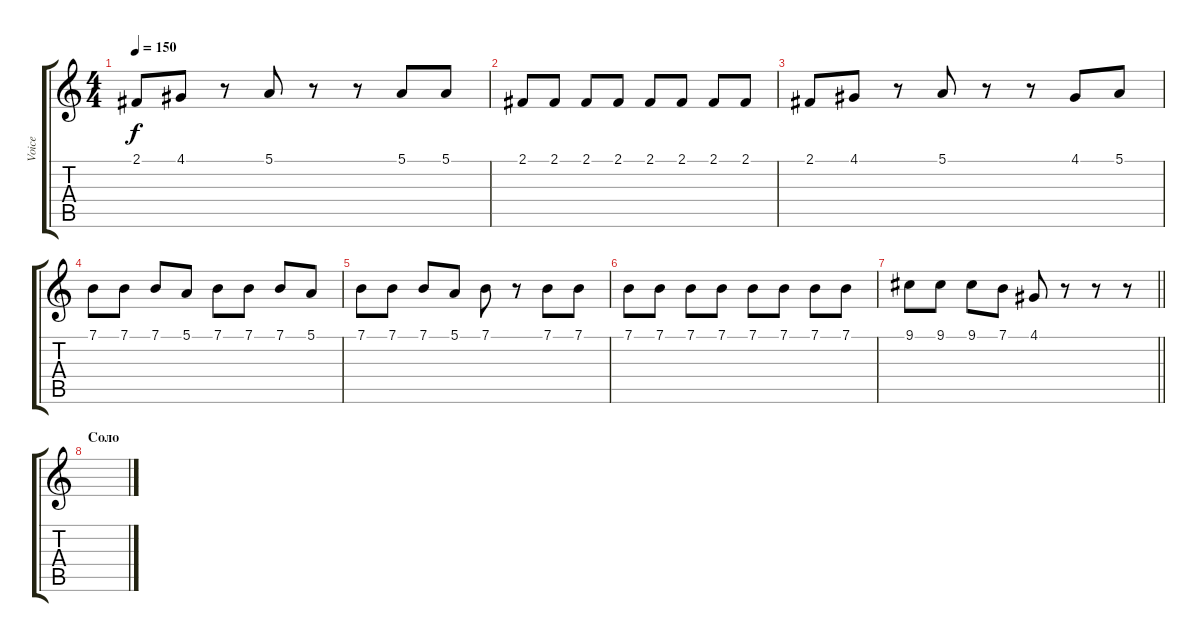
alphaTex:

\track ("Voice" "Voice") {instrument flute}
\staff {score tabs}
\tuning (E4 B3 G3 D3 A2 E2) {hide}
\ts (4 4)
\tempo 150
\clef g2
\ks c
2.1.8{dy f} 4.1.8 r.8 5.1.8 r.8 r.8 5.1.8 5.1.8 |
2.1.8 2.1.8 2.1.8 2.1.8 2.1.8 2.1.8 2.1.8 2.1.8 |
2.1.8 4.1.8 r.8 5.1.8 r.8 r.8 4.1.8 5.1.8 |
7.1.8 7.1.8 7.1.8 5.1.8 7.1.8 7.1.8 7.1.8 5.1.8 |
7.1.8 7.1.8 7.1.8 5.1.8 7.1.8 r.8 7.1.8 7.1.8 |
7.1.8 7.1.8 7.1.8 7.1.8 7.1.8 7.1.8 7.1.8 7.1.8 |
\barLineRight lightlight
9.1.8 9.1.8 9.1.8 7.1.8 4.1.8 r.8 r.8 r.8 |
\section ("" "Соло")
